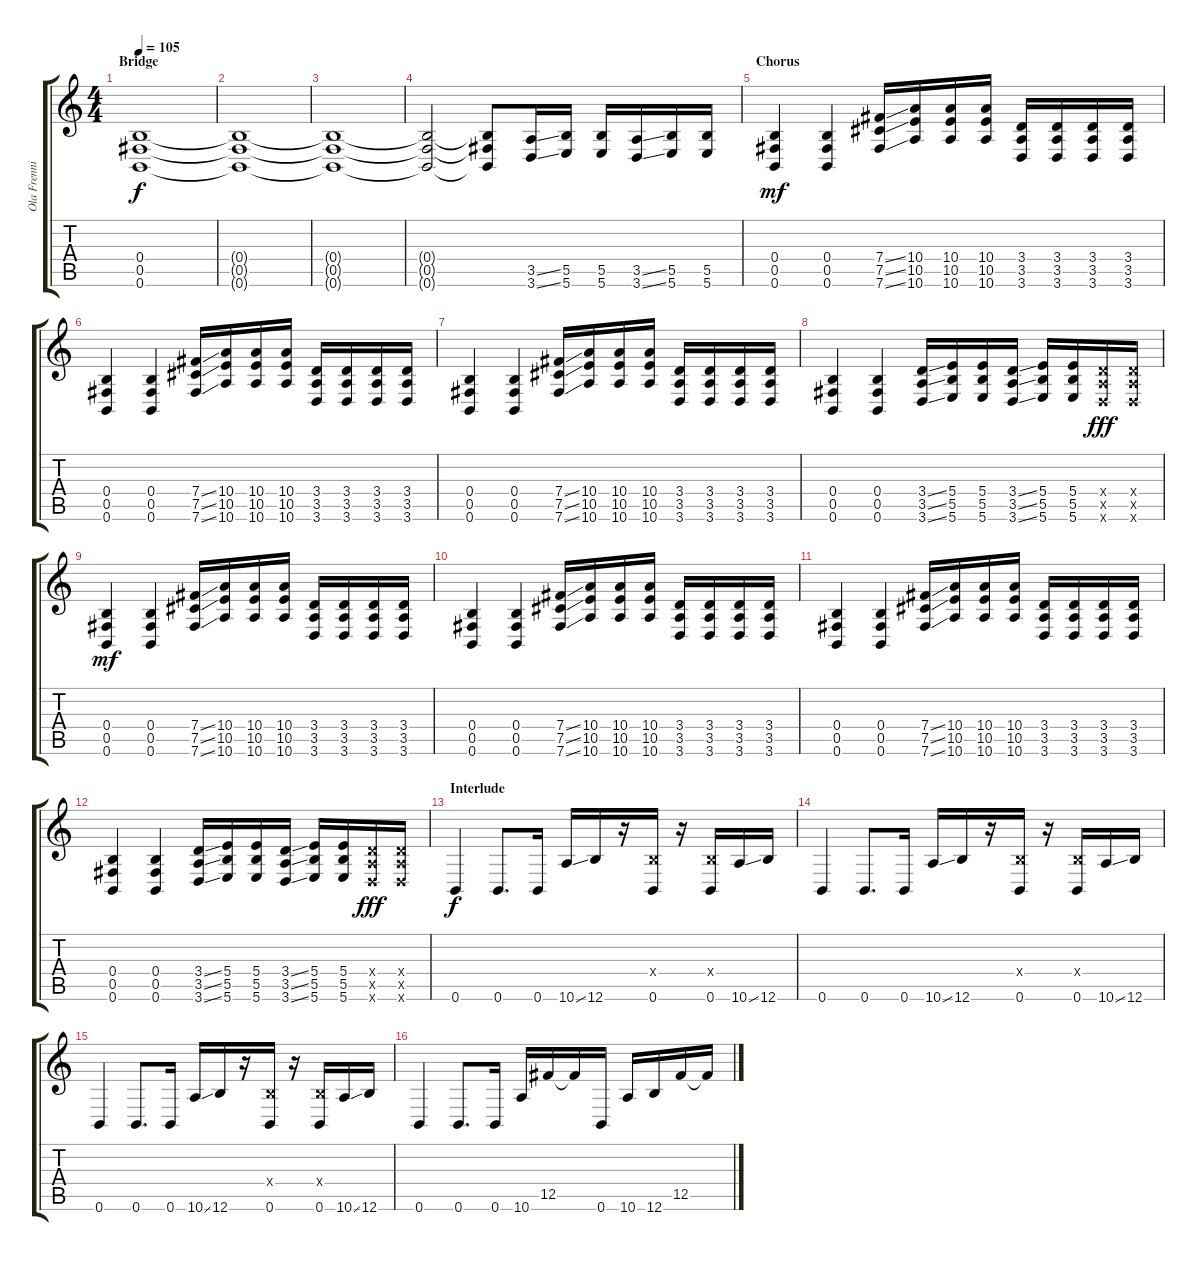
\track ("Ola Frenning" "Ola Frenni") {instrument distortionguitar}
\staff {score tabs}
\tuning (Db4 Ab3 E3 B2 Gb2 B1) {hide}
\ts (4 4)
\section ("" "Bridge")
\tempo 105
\clef g2
\ks c
(0.4 0.5 0.6).1{dy f} |
(0.4{t} 0.5{t} 0.6{t}).1 |
(0.4{t} 0.5{t} 0.6{t}).1 |
(0.4{t} 0.5{t} 0.6{t}).2 (0.4{t} 0.5{t} 0.6{t}).8 (3.5{ss} 3.6{ss}).16 (5.5 5.6).16 (5.5 5.6).16 (3.5{ss} 3.6{ss}).16 (5.5 5.6).16 (5.5 5.6).16 |
\section ("" "Chorus")
(0.4 0.5 0.6).4{dy mf} (0.4 0.5 0.6).4 (7.4{ss} 7.5{ss} 7.6{ss}).16 (10.4 10.5 10.6).16 (10.4 10.5 10.6).16 (10.4 10.5 10.6).16 (3.4 3.5 3.6).16 (3.4 3.5 3.6).16 (3.4 3.5 3.6).16 (3.4 3.5 3.6).16 |
(0.4 0.5 0.6).4 (0.4 0.5 0.6).4 (7.4{ss} 7.5{ss} 7.6{ss}).16 (10.4 10.5 10.6).16 (10.4 10.5 10.6).16 (10.4 10.5 10.6).16 (3.4 3.5 3.6).16 (3.4 3.5 3.6).16 (3.4 3.5 3.6).16 (3.4 3.5 3.6).16 |
(0.4 0.5 0.6).4 (0.4 0.5 0.6).4 (7.4{ss} 7.5{ss} 7.6{ss}).16 (10.4 10.5 10.6).16 (10.4 10.5 10.6).16 (10.4 10.5 10.6).16 (3.4 3.5 3.6).16 (3.4 3.5 3.6).16 (3.4 3.5 3.6).16 (3.4 3.5 3.6).16 |
(0.4 0.5 0.6).4 (0.4 0.5 0.6).4 (3.4{ss} 3.5{ss} 3.6{ss}).16 (5.4 5.5 5.6).16 (5.4 5.5 5.6).16 (3.4{ss} 3.5{ss} 3.6{ss}).16 (5.4 5.5 5.6).16 (5.4 5.5 5.6).16 (3.4{x} 3.5{x} 3.6{x}).16{dy fff} (3.4{x} 3.5{x} 3.6{x}).16 |
(0.4 0.5 0.6).4{dy mf} (0.4 0.5 0.6).4 (7.4{ss} 7.5{ss} 7.6{ss}).16 (10.4 10.5 10.6).16 (10.4 10.5 10.6).16 (10.4 10.5 10.6).16 (3.4 3.5 3.6).16 (3.4 3.5 3.6).16 (3.4 3.5 3.6).16 (3.4 3.5 3.6).16 |
(0.4 0.5 0.6).4 (0.4 0.5 0.6).4 (7.4{ss} 7.5{ss} 7.6{ss}).16 (10.4 10.5 10.6).16 (10.4 10.5 10.6).16 (10.4 10.5 10.6).16 (3.4 3.5 3.6).16 (3.4 3.5 3.6).16 (3.4 3.5 3.6).16 (3.4 3.5 3.6).16 |
(0.4 0.5 0.6).4 (0.4 0.5 0.6).4 (7.4{ss} 7.5{ss} 7.6{ss}).16 (10.4 10.5 10.6).16 (10.4 10.5 10.6).16 (10.4 10.5 10.6).16 (3.4 3.5 3.6).16 (3.4 3.5 3.6).16 (3.4 3.5 3.6).16 (3.4 3.5 3.6).16 |
(0.4 0.5 0.6).4 (0.4 0.5 0.6).4 (3.4{ss} 3.5{ss} 3.6{ss}).16 (5.4 5.5 5.6).16 (5.4 5.5 5.6).16 (3.4{ss} 3.5{ss} 3.6{ss}).16 (5.4 5.5 5.6).16 (5.4 5.5 5.6).16 (3.4{x} 3.5{x} 3.6{x}).16{dy fff} (3.4{x} 3.5{x} 3.6{x}).16 |
\section ("" "Interlude ")
0.6.4{dy f} 0.6.8{d} 0.6.16 10.6{ss}.16 12.6.16 r.16 (0.4{x} 0.6).16 r.16 (0.4{x} 0.6).16 10.6{ss}.16 12.6.16 |
0.6.4 0.6.8{d} 0.6.16 10.6{ss}.16 12.6.16 r.16 (0.4{x} 0.6).16 r.16 (0.4{x} 0.6).16 10.6{ss}.16 12.6.16 |
0.6.4 0.6.8{d} 0.6.16 10.6{ss}.16 12.6.16 r.16 (0.4{x} 0.6).16 r.16 (0.4{x} 0.6).16 10.6{ss}.16 12.6.16 |
0.6.4 0.6.8{d} 0.6.16 10.6.16 12.5.16 12.5{t}.16 0.6.16 10.6.16 12.6.16 12.5.16 12.5{t}.16
